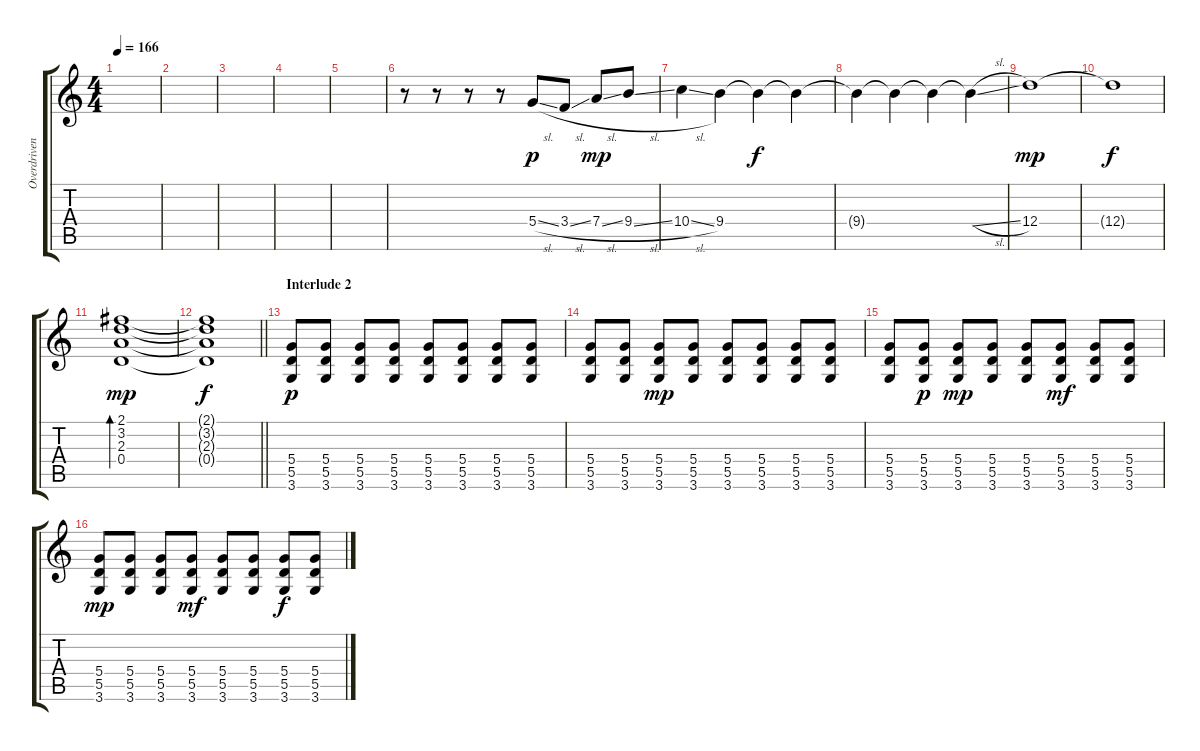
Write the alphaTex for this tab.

\track ("Overdriven" "Overdriven") {instrument overdrivenguitar}
\staff {score tabs}
\tuning (E4 B3 G3 D3 A2 E2) {hide}
\ts (4 4)
\tempo 166
\clef g2
\ks c
|
|
|
|
|
r.8 r.8 r.8 r.8 5.4{sl}.8{dy p} 3.4{sl}.8 7.4{sl}.8{dy mp} 9.4{sl}.8 |
10.4{sl}.4 9.4.4 9.4{t}.4{dy f} 9.4{t}.4 |
9.4{t}.4 9.4{t}.4 9.4{t}.4 9.4{sl t}.4 |
12.4.1{dy mp} |
12.4{t}.1{dy f} |
(2.1 3.2 2.3 0.4).1{bd 240 dy mp} |
\barLineRight lightlight
(2.1{t} 3.2{t} 2.3{t} 0.4{t}).1{dy f} |
\section ("" "Interlude 2")
(5.4 5.5 3.6).8{dy p} (5.4 5.5 3.6).8 (5.4 5.5 3.6).8 (5.4 5.5 3.6).8 (5.4 5.5 3.6).8 (5.4 5.5 3.6).8 (5.4 5.5 3.6).8 (5.4 5.5 3.6).8 |
(5.4 5.5 3.6).8 (5.4 5.5 3.6).8 (5.4 5.5 3.6).8{dy mp} (5.4 5.5 3.6).8 (5.4 5.5 3.6).8 (5.4 5.5 3.6).8 (5.4 5.5 3.6).8 (5.4 5.5 3.6).8 |
(5.4 5.5 3.6).8 (5.4 5.5 3.6).8{dy p} (5.4 5.5 3.6).8{dy mp} (5.4 5.5 3.6).8 (5.4 5.5 3.6).8 (5.4 5.5 3.6).8{dy mf} (5.4 5.5 3.6).8 (5.4 5.5 3.6).8 |
(5.4 5.5 3.6).8{dy mp} (5.4 5.5 3.6).8 (5.4 5.5 3.6).8 (5.4 5.5 3.6).8{dy mf} (5.4 5.5 3.6).8 (5.4 5.5 3.6).8 (5.4 5.5 3.6).8{dy f} (5.4 5.5 3.6).8
